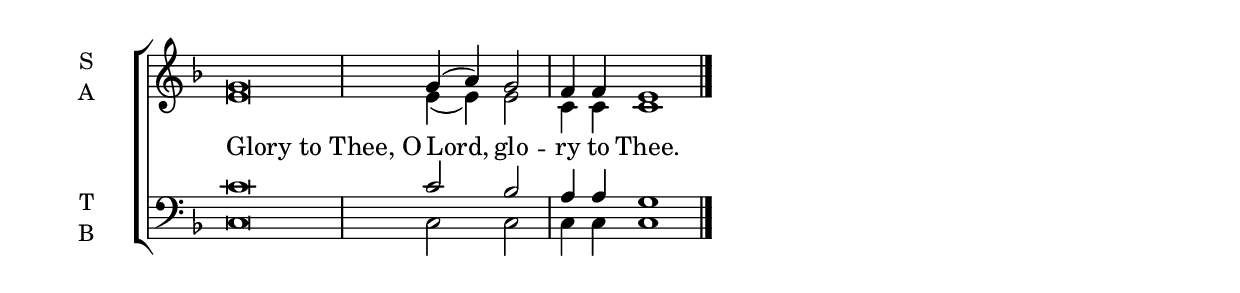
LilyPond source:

\version "2.18.2"

% Provide an easy way to group a bunch of text together on a breve
% http://lilypond.org/doc/v2.18/Documentation/notation/working-with-ancient-music_002d_002dscenarios-and-solutions
recite = \once \override LyricText.self-alignment-X = #-1

\defineBarLine "invisible" #'("" "" "")
global = {
  \time 6/4 % Not used, Time_signature_engraver is removed from layout
  \key f \major
  \set Timing.defaultBarType = "invisible" %% Only put bar lines where I say
}

lyricText = \lyricmode  { \recite"Glory to Thee, O"   Lord,    glo -- ry to Thee. }
soprano = \relative f'  {\global g\breve              g4( a)   g2     f4 f  e1 \bar "|."}
alto    = \relative g'  {\global e\breve              e4( e)   e2     c4 c  c1}
tenor   = \relative c'  {\global c\breve              c2       bes2   a4 a  g1}
bass    = \relative c   {\global c\breve              c2       c2     c4 c  c1}


\score {
  \new ChoirStaff <<
    \new Staff \with {
      midiInstrument = "choir aahs"
      instrumentName = \markup \center-column { S A }
    } <<
      \new Voice = "soprano" { \voiceOne \soprano }
      \new Voice = "alto" { \voiceTwo \alto }
    >>
    \new Lyrics \with {
      \override VerticalAxisGroup #'staff-affinity = #CENTER
    } \lyricsto "soprano" \lyricText

    \new Staff \with {
      midiInstrument = "choir aahs"
      instrumentName = \markup \center-column { T B }
      } <<
        \clef bass
        \new Voice = "tenor" { \voiceOne \tenor }
        \new Voice = "bass" { \voiceTwo \bass }
    >>
  >>
  \layout {
    \context {
      \Staff
      \remove "Time_signature_engraver"
    }
    \context {
      \Score
      \omit BarNumber
    }
  }
  \midi { \tempo 4 = 150
          \context {
            \Voice
            \remove "Dynamic_performer"
    }
  }
}
